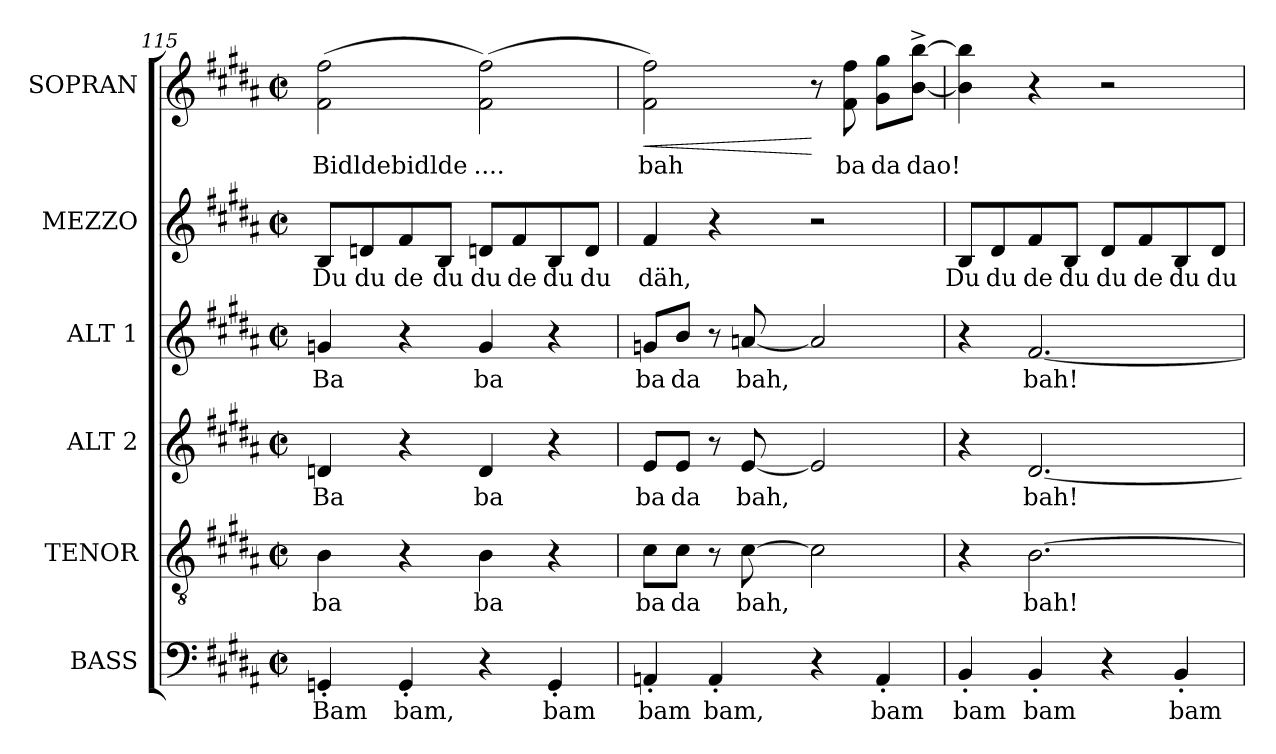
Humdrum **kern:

**kern	**text	**kern	**text	**kern	**text	**kern	**text	**kern	**text	**kern	**text	**dynam
*part6	*part6	*part5	*part5	*part4	*part4	*part3	*part3	*part2	*part2	*part1	*part1	*part1
*staff6	*staff6	*staff5	*staff5	*staff4	*staff4	*staff3	*staff3	*staff2	*staff2	*staff1	*staff1	*staff1
*I"BASS	*	*I"TENOR	*	*I"ALT 2	*	*I"ALT 1	*	*I"MEZZO	*	*I"SOPRAN	*	*
*I'B	*	*I'T	*	*I'A2	*	*I'A1	*	*	*	*I'S	*	*
!!LO:PB:g=z
*clefF4	*	*clefGv2	*	*clefG2	*	*clefG2	*	*clefG2	*	*clefG2	*	*
*	*	*ITrd7c12	*	*	*	*	*	*	*	*	*	*
*k[f#c#g#d#a#]	*	*k[f#c#g#d#a#]	*	*k[f#c#g#d#a#]	*	*k[f#c#g#d#a#]	*	*k[f#c#g#d#a#]	*	*k[f#c#g#d#a#]	*	*
*B:	*	*B:	*	*B:	*	*B:	*	*B:	*	*B:	*	*
*M2/2	*	*M2/2	*	*M2/2	*	*M2/2	*	*M2/2	*	*M2/2	*	*
*met(c|)	*	*met(c|)	*	*met(c|)	*	*met(c|)	*	*met(c|)	*	*met(c|)	*	*
=115	=115	=115	=115	=115	=115	=115	=115	=115	=115	=115	=115	=115
!	!LO:LY:b:color=#000000	!	!	!	!	!	!	!	!	!	!	!
!	!	!	!LO:LY:b:color=#000000	!	!	!	!	!	!	!	!	!
!	!	!	!	!	!LO:LY:b:color=#000000	!	!	!	!	!	!	!
!	!	!	!	!	!	!	!LO:LY:b:color=#000000	!	!	!	!	!
!	!	!	!	!	!	!	!	!	!LO:LY:b:color=#000000	!	!	!
!	!	!	!	!	!	!	!	!	!	!	!LO:LY:b:color=#000000	!
4GGn'i/	Bam	4BBi\	ba	4dni/	Ba	4gni/	Ba	8Bi/L	Du	(2f#i\ 2ff#i	Bidldebidlde	.
!	!	!	!	!	!	!	!	!	!LO:LY:b:color=#000000	!	!	!
.	.	.	.	.	.	.	.	8dni/	du	.	.	.
!	!LO:LY:b:color=#000000	!	!	!	!	!	!	!	!	!	!	!
!	!	!	!	!	!	!	!	!	!LO:LY:b:color=#000000	!	!	!
4GG'i/	bam,	4r	.	4r	.	4r	.	8f#i/	de	.	.	.
!	!	!	!	!	!	!	!	!	!LO:LY:b:color=#000000	!	!	!
.	.	.	.	.	.	.	.	8Bi/J	du	.	.	.
!	!	!	!LO:LY:b:color=#000000	!	!	!	!	!	!	!	!	!
!	!	!	!	!	!LO:LY:b:color=#000000	!	!	!	!	!	!	!
!	!	!	!	!	!	!	!LO:LY:b:color=#000000	!	!	!	!	!
!	!	!	!	!	!	!	!	!	!LO:LY:b:color=#000000	!	!	!
!	!	!	!	!	!	!	!	!	!	!	!LO:LY:b:color=#000000	!
4r	.	4BBi\	ba	4di/	ba	4gi/	ba	8dni/L	du	(2f#i\ 2ff#i)	....	.
!	!	!	!	!	!	!	!	!	!LO:LY:b:color=#000000	!	!	!
.	.	.	.	.	.	.	.	8f#i/	de	.	.	.
!	!LO:LY:b:color=#000000	!	!	!	!	!	!	!	!	!	!	!
!	!	!	!	!	!	!	!	!	!LO:LY:b:color=#000000	!	!	!
4GG'i/	bam	4r	.	4r	.	4r	.	8Bi/	du	.	.	.
!	!	!	!	!	!	!	!	!	!LO:LY:b:color=#000000	!	!	!
.	.	.	.	.	.	.	.	8di/J	du	.	.	.
=116	=116	=116	=116	=116	=116	=116	=116	=116	=116	=116	=116	=116
!	!LO:LY:b:color=#000000	!	!	!	!	!	!	!	!	!	!	!
!	!	!	!LO:LY:b:color=#000000	!	!	!	!	!	!	!	!	!
!	!	!	!	!	!LO:LY:b:color=#000000	!	!	!	!	!	!	!
!	!	!	!	!	!	!	!LO:LY:b:color=#000000	!	!	!	!	!
!	!	!	!	!	!	!	!	!	!LO:LY:b:color=#000000	!	!	!
!	!	!	!	!	!	!	!	!	!	!	!LO:LY:b:color=#000000	!LO:HP:b
4AAn'i/	bam	8C#i\L	ba	8ei/L	ba	8gni/L	ba	4f#i/	däh,	2f#i\ 2ff#i)	bah	<
!	!	!	!LO:LY:b:color=#000000	!	!	!	!	!	!	!	!	!
!	!	!	!	!	!LO:LY:b:color=#000000	!	!	!	!	!	!	!
!	!	!	!	!	!	!	!LO:LY:b:color=#000000	!	!	!	!	!
.	.	8C#i\J	da	8ei/J	da	8bi/J	da	.	.	.	.	.
!	!LO:LY:b:color=#000000	!	!	!	!	!	!	!	!	!	!	!
4AA'i/	bam,	8r	.	8r	.	8r	.	4r	.	.	.	.
!	!	!	!LO:LY:b:color=#000000	!	!	!	!	!	!	!	!	!
!	!	!	!	!	!LO:LY:b:color=#000000	!	!	!	!	!	!	!
!	!	!	!	!	!	!	!LO:LY:b:color=#000000	!	!	!	!	!
.	.	[>8C#i\	bah,	[<8ei/	bah,	[<8ani/	bah,	.	.	.	.	.
4r	.	2C#i\]	.	2ei/]	.	2ai/]	.	2r	.	8r	.	[
!	!	!	!	!	!	!	!	!	!	!	!LO:LY:b:color=#000000	!
.	.	.	.	.	.	.	.	.	.	8f#i\ 8ff#i	ba	.
!	!LO:LY:b:color=#000000	!	!	!	!	!	!	!	!	!	!	!
!	!	!	!	!	!	!	!	!	!	!	!LO:LY:b:color=#000000	!
4AA'i/	bam	.	.	.	.	.	.	.	.	8g#i\ 8gg#iL	da	.
!	!	!	!	!	!	!	!	!	!	!	!LO:LY:b:color=#000000	!
.	.	.	.	.	.	.	.	.	.	[<8bi\^ [>8bbi^J	dao!	.
=117	=117	=117	=117	=117	=117	=117	=117	=117	=117	=117	=117	=117
!	!LO:LY:b:color=#000000	!	!	!	!	!	!	!	!	!	!	!
!	!	!	!	!	!	!	!	!	!LO:LY:b:color=#000000	!	!	!
4BB'i/	bam	4r	.	4r	.	4r	.	8Bi/L	Du	4bi\] 4bbi]	.	.
!	!	!	!	!	!	!	!	!	!LO:LY:b:color=#000000	!	!	!
.	.	.	.	.	.	.	.	8d#i/	du	.	.	.
!	!LO:LY:b:color=#000000	!	!	!	!	!	!	!	!	!	!	!
!	!	!	!LO:LY:b:color=#000000	!	!	!	!	!	!	!	!	!
!	!	!	!	!	!LO:LY:b:color=#000000	!	!	!	!	!	!	!
!	!	!	!	!	!	!	!LO:LY:b:color=#000000	!	!	!	!	!
!	!	!	!	!	!	!	!	!	!LO:LY:b:color=#000000	!	!	!
4BB'i/	bam	[>2.BBi\	bah!	[<2.d#i/	bah!	[<2.f#i/	bah!	8f#i/	de	4r	.	.
!	!	!	!	!	!	!	!	!	!LO:LY:b:color=#000000	!	!	!
.	.	.	.	.	.	.	.	8Bi/J	du	.	.	.
!	!	!	!	!	!	!	!	!	!LO:LY:b:color=#000000	!	!	!
4r	.	.	.	.	.	.	.	8d#i/L	du	2r	.	.
!	!	!	!	!	!	!	!	!	!LO:LY:b:color=#000000	!	!	!
.	.	.	.	.	.	.	.	8f#i/	de	.	.	.
!	!LO:LY:b:color=#000000	!	!	!	!	!	!	!	!	!	!	!
!	!	!	!	!	!	!	!	!	!LO:LY:b:color=#000000	!	!	!
4BB'i/	bam	.	.	.	.	.	.	8Bi/	du	.	.	.
!	!	!	!	!	!	!	!	!	!LO:LY:b:color=#000000	!	!	!
.	.	.	.	.	.	.	.	8d#i/J	du	.	.	.
=	=	=	=	=	=	=	=	=	=	=	=	=
*-	*-	*-	*-	*-	*-	*-	*-	*-	*-	*-	*-	*-
